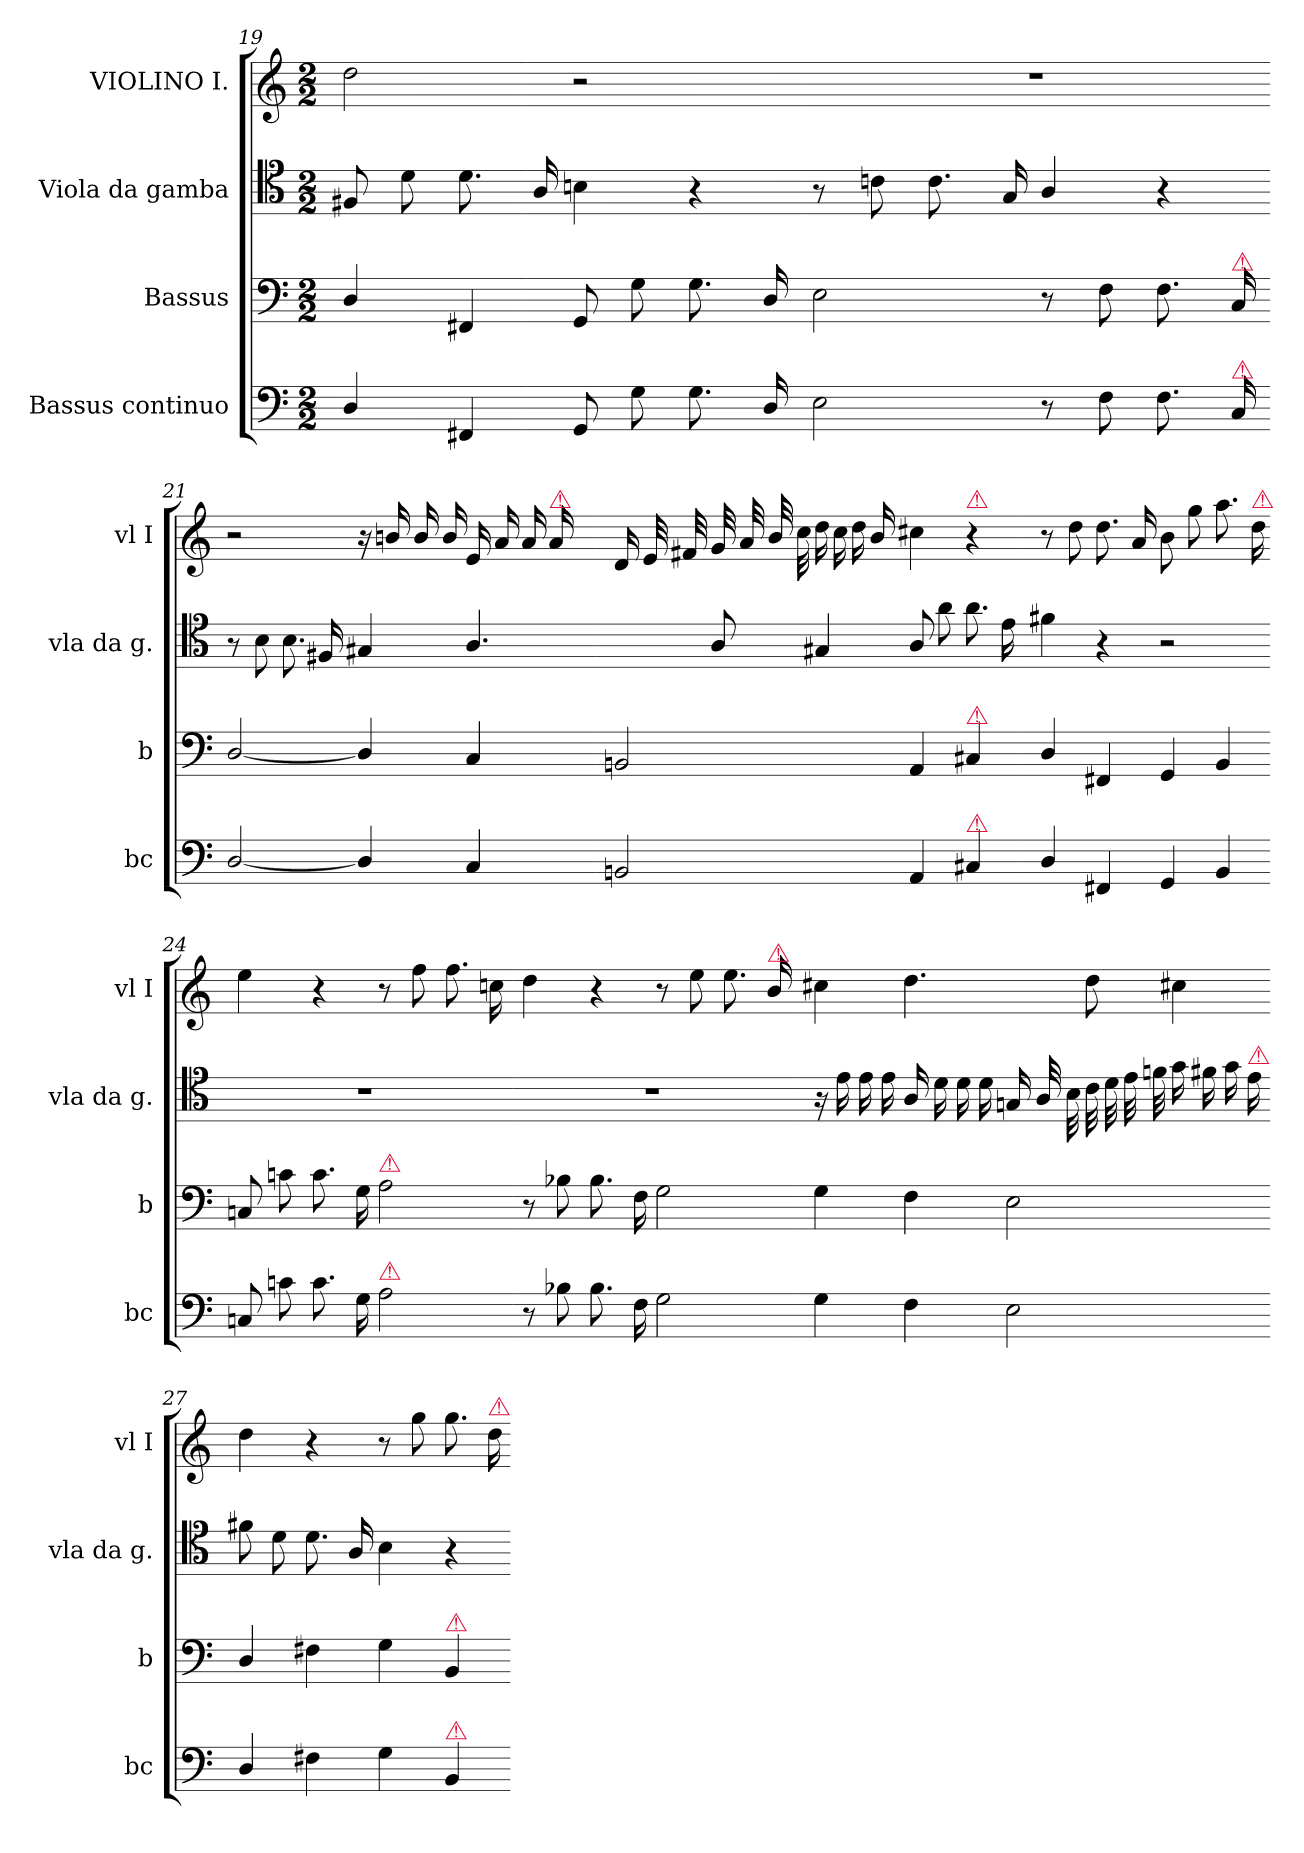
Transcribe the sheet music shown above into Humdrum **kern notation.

**kern	**kern	**kern	**kern
*part4	*part3	*part2	*part1
*staff4	*staff3	*staff2	*staff1
*I"Bassus continuo	*I"Bassus	*I"Viola da gamba	*I"VIOLINO I.
*I'bc	*I'b	*I'vla da g.	*I'vl I
*clefF4	*clefF4	*clefC4	*clefG2
*k[]	*k[]	*k[]	*k[]
*M2/2	*M2/2	*M2/2	*M2/2
=19	=19	=19	=19
4D/	4D/	8F#X/	2dd\
.	.	8d\	.
4FF#X/	4FF#X/	8.d\	.
.	.	16A/	.
8GG/	8GG/	4Bn\	2r
8G\	8G\	.	.
8.G\	8.G\	4r	.
16D/	16D/	.	.
=20-	=20-	=20-	=20-
2E\	2E\	8r	1r
.	.	8cn\	.
.	.	8.c\	.
.	.	16G/	.
8r	8r	4A/	.
8F\	8F\	.	.
8.F\	8.F\	4r	.
!	!LO:TX:a:color=crimson:t=⚠	!	!
!LO:TX:a:color=crimson:t=⚠	!	!	!
16C/	16C/	.	.
=21-	=21-	=21-	=21-
[2D/	[2D/	8r	2r
.	.	8B\	.
.	.	8.B\	.
.	.	16F#X/	.
4D/]	4D/]	4G#X/	16r
.	.	.	16bn/
.	.	.	16b/
.	.	.	16b/
4C/	4C/	4.A/	16e/
.	.	.	16a/
.	.	.	16a/
!	!	!	!LO:TX:a:color=crimson:t=⚠
.	.	.	16a/
8ryy	8ryy	.	8ryy
=22-	=22-	=22-	=22-
2BBn/	2BBn/	8ryy	16d/
.	.	.	32e/
.	.	.	32f#X/
.	.	8A/	32g/
.	.	.	32a/
.	.	.	32b/
.	.	.	32cc\
.	.	4G#X/	16dd\
.	.	.	16cc\
.	.	.	16dd\
.	.	.	16b/
4AA/	4AA/	8A/	4cc#X\
.	.	8a\	.
!	!	!	!LO:TX:a:color=crimson:t=⚠
!	!LO:TX:a:color=crimson:t=⚠	!	!
!LO:TX:a:color=crimson:t=⚠	!	!	!
4C#X/	4C#X/	8.a\	4r
.	.	16e\	.
=23-	=23-	=23-	=23-
4D/	4D/	4f#X\	8r
.	.	.	8dd\
4FF#X/	4FF#X/	4r	8.dd\
.	.	.	16a/
4GG/	4GG/	2r	8b\
.	.	.	8gg\
4BB/	4BB/	.	8.aa\
!	!	!	!LO:TX:a:color=crimson:t=⚠
.	.	.	16dd\
=24-	=24-	=24-	=24-
8Cn/	8Cn/	1r	4ee\
8cn\	8cn\	.	.
8.c\	8.c\	.	4r
16G\	16G\	.	.
!	!LO:TX:a:color=crimson:t=⚠	!	!
!LO:TX:a:color=crimson:t=⚠	!	!	!
2A\	2A\	.	8r
.	.	.	8ff\
.	.	.	8.ff\
.	.	.	16ccn\
=25-	=25-	=25-	=25-
8r	8r	1r	4dd\
8B-X\	8B-X\	.	.
8.B-\	8.B-\	.	4r
16F\	16F\	.	.
2G\	2G\	.	8r
.	.	.	8ee\
.	.	.	8.ee\
!	!	!	!LO:TX:a:color=crimson:t=⚠
.	.	.	16b/
=26-	=26-	=26-	=26-
4G\	4G\	16r	4cc#X\
.	.	16e\	.
.	.	16e\	.
.	.	16e\	.
4F\	4F\	16A/	4.dd\
.	.	16d\	.
.	.	16d\	.
.	.	16d\	.
2E\	2E\	16Gn/	.
.	.	32A/	.
.	.	32B\	.
.	.	32c\	8dd\
.	.	32d\	.
.	.	32e\	.
.	.	32fn\	.
.	.	16g\	4cc#X\
.	.	16f#X\	.
.	.	16g\	.
!	!	!LO:TX:a:color=crimson:t=⚠	!
.	.	16e\	.
=27-	=27-	=27-	=27-
4D/	4D/	8f#X\	4dd\
.	.	8d\	.
4F#X\	4F#X\	8.d\	4r
.	.	16A/	.
4G\	4G\	4B\	8r
.	.	.	8gg\
!	!LO:TX:a:color=crimson:t=⚠	!	!
!LO:TX:a:color=crimson:t=⚠	!	!	!
4BB/	4BB/	4r	8.gg\
!	!	!	!LO:TX:a:color=crimson:t=⚠
.	.	.	16dd\
=-	=-	=-	=-
*-	*-	*-	*-
